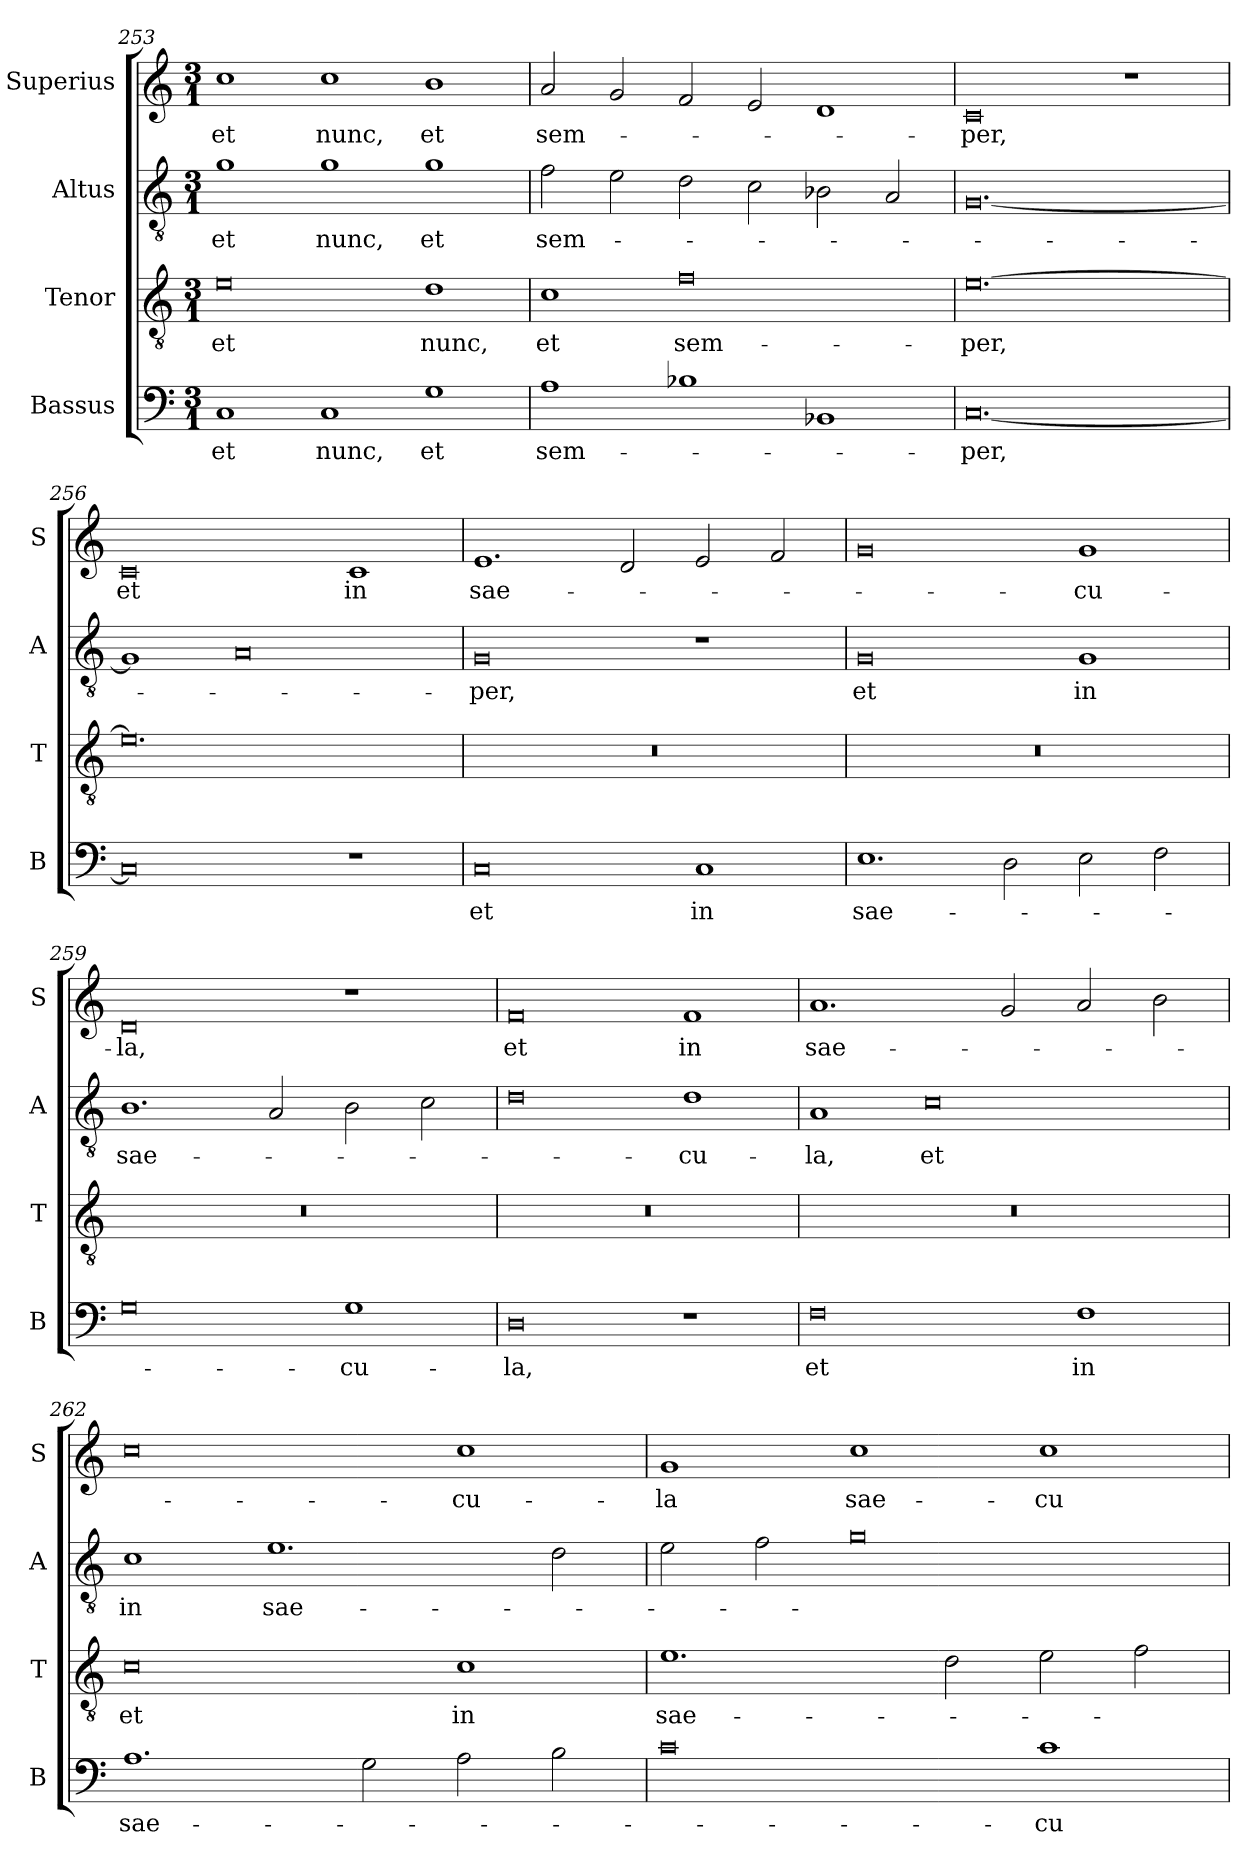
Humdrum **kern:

**kern	**text	**kern	**text	**kern	**text	**kern	**text
*part4	*part4	*part3	*part3	*part2	*part2	*part1	*part1
*staff4	*staff4	*staff3	*staff3	*staff2	*staff2	*staff1	*staff1
*I"Bassus	*	*I"Tenor	*	*I"Altus	*	*I"Superius	*
*I'B	*	*I'T	*	*I'A	*	*I'S	*
*clefF4	*	*clefGv2	*	*clefGv2	*	*clefG2	*
*k[]	*	*k[]	*	*k[]	*	*k[]	*
*M3/1	*	*M3/1	*	*M3/1	*	*M3/1	*
=253	=253	=253	=253	=253	=253	=253	=253
1C	et	0e	et	1g	et	1cc	et
1C	nunc,	.	.	1g	nunc,	1cc	nunc,
1G	et	1d	nunc,	1g	et	1b	et
=254	=254	=254	=254	=254	=254	=254	=254
1A	sem-	1c	et	2f	sem-	2a	sem-
.	.	.	.	2e	.	2g	.
1B-X	.	0f	sem-	2d	.	2f	.
.	.	.	.	2c	.	2e	.
1BB-X	.	.	.	2B-X	.	1d	.
.	.	.	.	2A	.	.	.
=255	=255	=255	=255	=255	=255	=255	=255
[0.C	-per,	[0.e	-per,	[0.G	.	0c	-per,
.	.	.	.	.	.	1r	.
=256	=256	=256	=256	=256	=256	=256	=256
0C]	.	0.e]	.	1G]	.	0c	et
.	.	.	.	0A	.	.	.
1r	.	.	.	.	.	1c	in
=257	=257	=257	=257	=257	=257	=257	=257
0C	et	0.r	.	0G	-per,	1.e	sae-
.	.	.	.	.	.	2d	.
1C	in	.	.	1r	.	2e	.
.	.	.	.	.	.	2f	.
=258	=258	=258	=258	=258	=258	=258	=258
1.E	sae-	0.r	.	0G	et	0g	.
2D	.	.	.	.	.	.	.
2E	.	.	.	1G	in	1g	-cu-
2F	.	.	.	.	.	.	.
=259	=259	=259	=259	=259	=259	=259	=259
0G	.	0.r	.	1.B	sae-	0d	-la,
.	.	.	.	2A	.	.	.
1G	-cu-	.	.	2B	.	1r	.
.	.	.	.	2c	.	.	.
=260	=260	=260	=260	=260	=260	=260	=260
0D	-la,	0.r	.	0d	.	0f	et
1r	.	.	.	1d	-cu-	1f	in
=261	=261	=261	=261	=261	=261	=261	=261
0F	et	0.r	.	1A	-la,	1.a	sae-
.	.	.	.	0c	et	.	.
.	.	.	.	.	.	2g	.
1F	in	.	.	.	.	2a	.
.	.	.	.	.	.	2b	.
=262	=262	=262	=262	=262	=262	=262	=262
1.A	sae-	0c	et	1c	in	0cc	.
.	.	.	.	1.e	sae-	.	.
2G	.	.	.	.	.	.	.
2A	.	1c	in	.	.	1cc	-cu-
2B	.	.	.	2d	.	.	.
=263	=263	=263	=263	=263	=263	=263	=263
0c	.	1.e	sae-	2e	.	1g	-la
.	.	.	.	2f	.	.	.
.	.	.	.	0g	.	1cc	sae-
.	.	2d	.	.	.	.	.
1c	-cu-	2e	.	.	.	1cc	-cu-
.	.	2f	.	.	.	.	.
=	=	=	=	=	=	=	=
*-	*-	*-	*-	*-	*-	*-	*-
